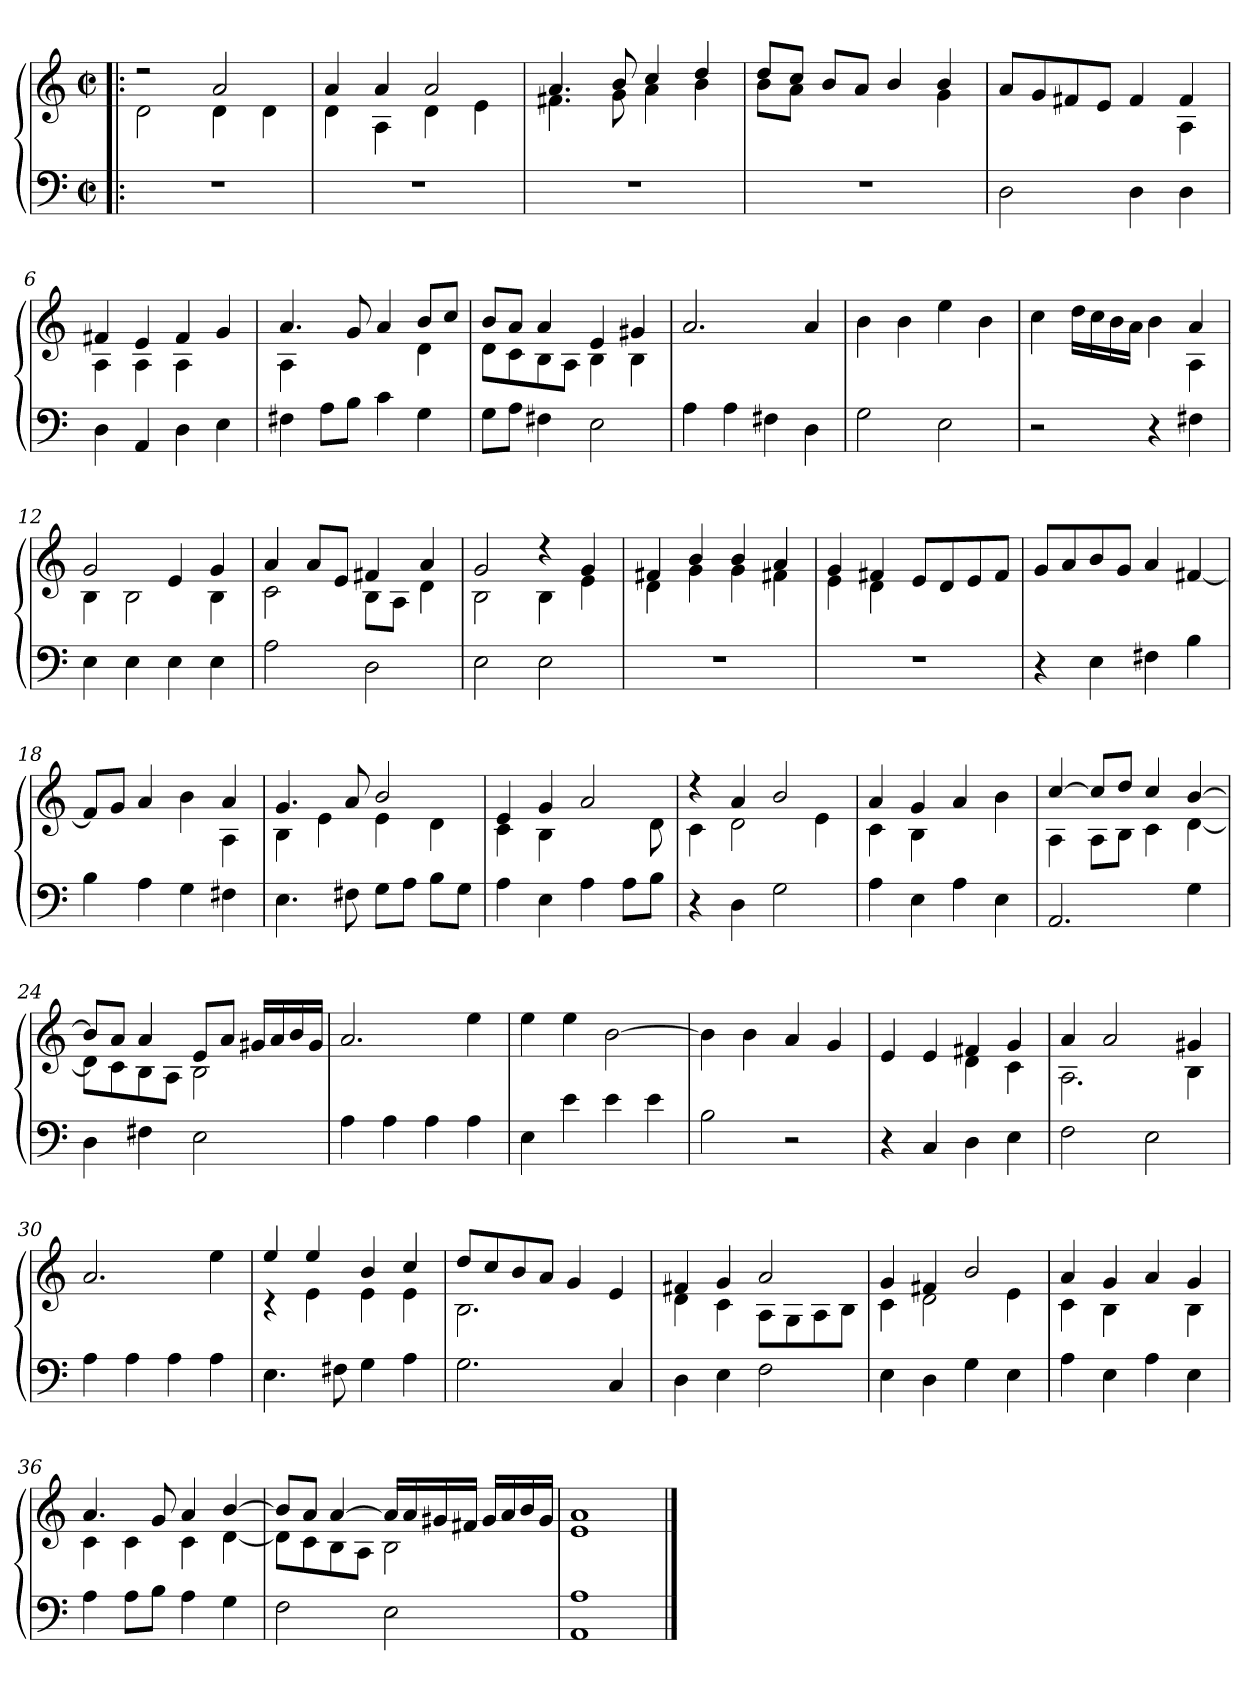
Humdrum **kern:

**kern	**kern
*part1	*part1
*staff2	*staff1
*clefF4	*clefG2
*k[]	*k[]
*M2/2	*M2/2
*met(c|)	*met(c|)
=1!|:	=1!|:
*	*^
1r	2r	2d\
.	2a/	4d\
.	.	4d\
=2	=2	=2
1r	4a/	4d\
.	4a/	4A\
.	2a/	4d\
.	.	4e\
=3	=3	=3
1r	4.a/	4.f#X\
.	8b/	8g\
.	4cc/	4a\
.	4dd/	4b\
=4	=4	=4
1r	8dd/L	8b\L
.	8cc/J	8a\J
.	8b/L	2ryy
.	8a/J	.
.	4b/	.
.	4b/	4g\
=5	=5	=5
2D\	8a/L	2ryy
.	8g/	.
.	8f#X/	.
.	8e/J	.
4D\	4f#/	4ryy
4D\	4f#/	4A\
!!LO:LB:g=z	!!
=6	=6	=6
4D\	4f#X/	4A\
4AA/	4e/	4A\
4D\	4f#/	4A\
4E\	4g/	4ryy
=7	=7	=7
4F#X\	4.a/	4A\
8A\L	.	2ryy
8B\J	8g/	.
4c\	4a/	.
4G\	8b/L	4d\
.	8cc/J	.
=8	=8	=8
8G\L	8b/L	8d\L
8A\J	8a/J	8c\
4F#X\	4a/	8B\
.	.	8A\J
2E\	4e/	4B\
.	4g#X/	4B\
*	*v	*v
=9	=9
4A\	2.a/
4A\	.
4F#X\	.
4D\	4a/
=10	=10
2G\	4b\
.	4b\
2E\	4ee\
.	4b\
!!LO:LB:g=z
=11	=11
*	*^
2r	4cc\	2ryy
.	16dd\LL	.
.	16cc\	.
.	16b\	.
.	16a\JJ	.
4r	4b\	4ryy
4F#X\	4a/	4A\
=12	=12	=12
4E\	2g/	4B\
4E\	.	2B\
4E\	4e/	.
4E\	4g/	4B\
=13	=13	=13
2A\	4a/	2c\
.	8a/L	.
.	8e/J	.
2D\	4f#X/	8B\L
.	.	8A\J
.	4a/	4d\
=14	=14	=14
2E\	2g/	2B\
2E\	4r	4B\
.	4g/	4e\
=15	=15	=15
1r	4f#X/	4d\
.	4b/	4g\
.	4b/	4g\
.	4a/	4f#X\
!!LO:LB:g=z	!!
=16	=16	=16
1r	4g/	4e\
.	4f#X/	4d\
.	8e/L	2ryy
.	8d/	.
.	8e/	.
.	8f#/J	.
*	*v	*v
=17	=17
4r	8g/L
.	8a/
4E\	8b/
.	8g/J
4F#X\	4a/
4B\	[4f#X/
=18	=18
*	*^
4B\	8f#/L]	2ryy
.	8g/J	.
4A\	4a/	.
4G\	4b\	4ryy
4F#X\	4a/	4A\
=19	=19	=19
4.E\	4.g/	4B\
.	.	4e\
8F#X\	8a/	.
8G\L	2b/	4e\
8A\J	.	.
8B\L	.	4d\
8G\J	.	.
!!LO:LB:g=z	!!
=20	=20	=20
4A\	4e/	4c\
4E\	4g/	4B\
4A\	2a/	4ryy
8A\L	.	8ryy
8B\J	.	8d\
=21	=21	=21
4r	4r	4c\
4D\	4a/	2d\
2G\	2b/	.
.	.	4e\
=22	=22	=22
4A\	4a/	4c\
4E\	4g/	4B\
4A\	4a/	2ryy
4E\	4b\	.
=23	=23	=23
2.AA/	[4cc/	4A\
.	8cc/L]	8A\L
.	8dd/J	8B\J
.	4cc/	4c\
4G\	[4b/	[4d\
!!LO:LB:g=z	!!
=24	=24	=24
4D\	8b/L]	8d\L]
.	8a/J	8c\
4F#X\	4a/	8B\
.	.	8A\J
2E\	8e/L	2B\
.	8a/J	.
.	16g#X/LL	.
.	16a/	.
.	16b/	.
.	16g#/JJ	.
*	*v	*v
=25	=25
4A\	2.a/
4A\	.
4A\	.
4A\	4ee\
=26	=26
4E\	4ee\
4e\	4ee\
4e\	[2b\
4e\	.
=27	=27
2B\	4b\]
.	4b\
2r	4a/
.	4g/
!!LO:PB:g=z
=28	=28
*	*^
4r	4e/	2ryy
4C/	4e/	.
4D\	4f#X/	4d\
4E\	4g/	4c\
=29	=29	=29
2F\	4a/	2.A\
.	2a/	.
2E\	.	.
.	4g#X/	4B\
*	*v	*v
=30	=30
4A\	2.a/
4A\	.
4A\	.
4A\	4ee\
=31	=31
*	*^
4.E\	4ee/	4r
.	4ee/	4e\
8F#X\	.	.
4G\	4b/	4e\
4A\	4cc/	4e\
=32	=32	=32
2.G\	8dd/L	2.B\
.	8cc/	.
.	8b/	.
.	8a/J	.
.	4g/	.
4C/	4e/	4ryy
!!LO:LB:g=z	!!
=33	=33	=33
4D\	4f#X/	4d\
4E\	4g/	4c\
2F\	2a/	8A\L
.	.	8G\
.	.	8A\
.	.	8B\J
=34	=34	=34
4E\	4g/	4c\
4D\	4f#X/	2d\
4G\	2b/	.
4E\	.	4e\
=35	=35	=35
4A\	4a/	4c\
4E\	4g/	4B\
4A\	4a/	4ryy
4E\	4g/	4B\
=36	=36	=36
4A\	4.a/	4c\
8A\L	.	4c\
8B\J	8g/	.
4A\	4a/	4c\
4G\	[4b/	[4d\
!!LO:LB:g=z	!!
=37	=37	=37
2F\	8b/L]	8d\L]
.	8a/J	8c\
.	[4a/	8B\
.	.	8A\J
2E\	16a/LL]	2B\
.	16a/	.
.	16g#X/	.
.	16f#X/JJ	.
.	16g#/LL	.
.	16a/	.
.	16b/	.
.	16g#/JJ	.
*	*v	*v
=38	=38
1AA 1A	1e 1a
==	==
*-	*-
